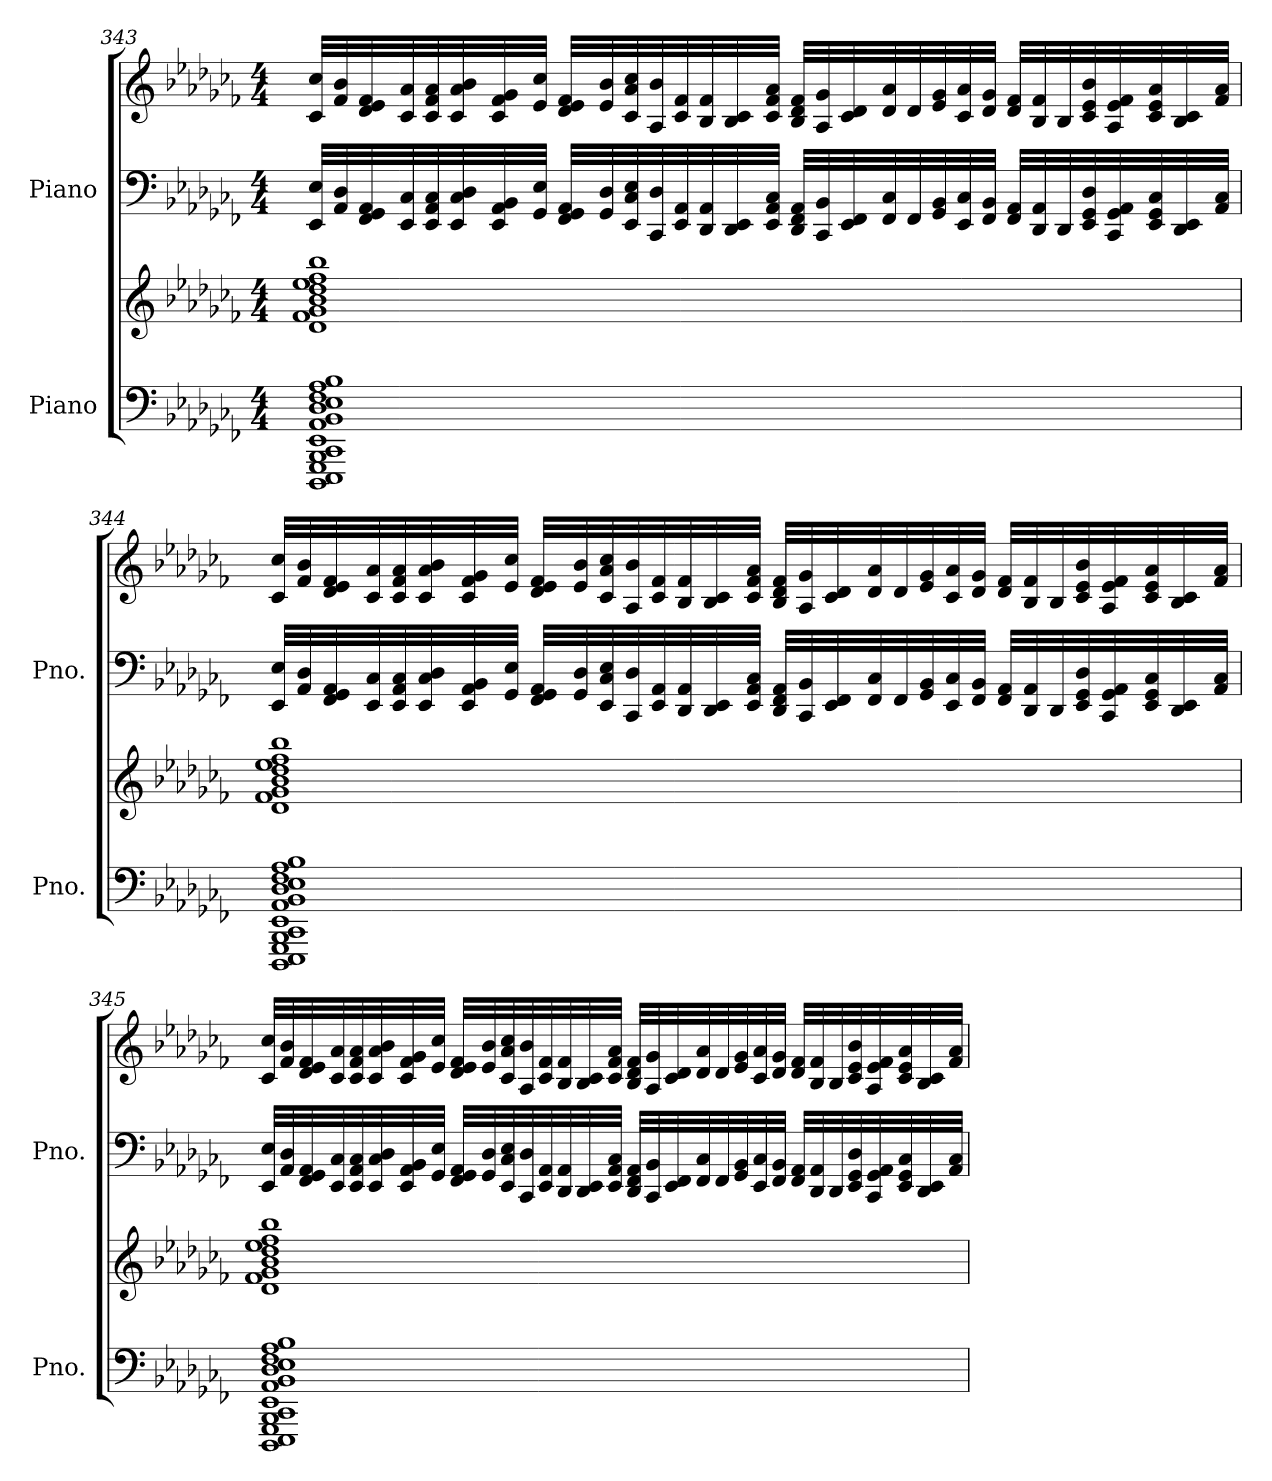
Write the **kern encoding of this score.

**kern	**kern	**kern	**kern
*part2	*part2	*part1	*part1
*staff4	*staff3	*staff2	*staff1
*I"Piano	*	*I"Piano	*
*I'Pno.	*	*I'Pno.	*
!!LO:LB:g=z
*clefF4	*clefG2	*clefF4	*clefG2
*ITrd14c24	*ITrd14c24	*ITrd-21c-36	*ITrd-21c-36
*k[b-e-a-d-g-c-f-]	*k[b-e-a-d-g-c-f-]	*k[b-e-a-d-g-c-f-]	*k[b-e-a-d-g-c-f-]
*M4/4	*M4/4	*M4/4	*M4/4
=343	=343	=343	=343
1DDDDD- 1EEEEE- 1GGGGG- 1BBBBB- 1CCCC- 1EEEE- 1AAAA- 1BBBB- 1DDD- 1EEE- 1FFF- 1AAA- 1BBB-	1DD- 1FF- 1GG- 1BB- 1D- 1E- 1F- 1B-	32ee-/ 32eee-/LLL	32cccc-/ 32ccccc-/LLL
.	.	32aa-/ 32ddd-/	32ffff-/ 32bbbb-/
.	.	32ff-/ 32gg-/ 32aa-/	32dddd-/ 32eeee-/ 32ffff-/
.	.	32ee-/ 32ccc-/	32cccc-/ 32aaaa-/
.	.	32ee-/ 32aa-/ 32ccc-/	32cccc-/ 32ffff-/ 32aaaa-/
.	.	32ee-/ 32ccc-/ 32ddd-/	32cccc-/ 32aaaa-/ 32bbbb-/
.	.	32ee-/ 32aa-/ 32bb-/	32cccc-/ 32ffff-/ 32gggg-/
.	.	32gg-/ 32eee-/JJJ	32eeee-/ 32ccccc-/JJJ
.	.	32ff-/ 32gg-/ 32aa-/LLL	32dddd-/ 32eeee-/ 32ffff-/LLL
.	.	32gg-/ 32ddd-/	32eeee-/ 32bbbb-/
.	.	32ee-/ 32ccc-/ 32eee-/	32cccc-/ 32aaaa-/ 32ccccc-/
.	.	32cc-/ 32ddd-/	32aaa-/ 32bbbb-/
.	.	32ee-/ 32aa-/	32cccc-/ 32ffff-/
.	.	32dd-/ 32aa-/	32bbb-/ 32ffff-/
.	.	32dd-/ 32ee-/	32bbb-/ 32cccc-/
.	.	32ee-/ 32aa-/ 32ccc-/JJJ	32cccc-/ 32ffff-/ 32aaaa-/JJJ
.	.	32dd-/ 32ff-/ 32aa-/LLL	32bbb-/ 32dddd-/ 32ffff-/LLL
.	.	32cc-/ 32bb-/	32aaa-/ 32gggg-/
.	.	32ee-/ 32ff-/	32cccc-/ 32dddd-/
.	.	32ff-/ 32ccc-/	32dddd-/ 32aaaa-/
.	.	32ff-/	32dddd-/
.	.	32gg-/ 32bb-/	32eeee-/ 32gggg-/
.	.	32ee-/ 32ccc-/	32cccc-/ 32aaaa-/
.	.	32ff-/ 32bb-/JJJ	32dddd-/ 32gggg-/JJJ
.	.	32ff-/ 32aa-/LLL	32dddd-/ 32ffff-/LLL
.	.	32dd-/ 32aa-/	32bbb-/ 32ffff-/
.	.	32dd-/	32bbb-/
.	.	32ee-/ 32gg-/ 32ddd-/	32cccc-/ 32eeee-/ 32bbbb-/
.	.	32cc-/ 32gg-/ 32aa-/	32aaa-/ 32eeee-/ 32ffff-/
.	.	32ee-/ 32gg-/ 32ccc-/	32cccc-/ 32eeee-/ 32aaaa-/
.	.	32dd-/ 32ee-/	32bbb-/ 32cccc-/
.	.	32aa-/ 32ccc-/JJJ	32ffff-/ 32aaaa-/JJJ
!!LO:LB:g=z
=344	=344	=344	=344
1DDDDD- 1EEEEE- 1GGGGG- 1BBBBB- 1CCCC- 1EEEE- 1AAAA- 1BBBB- 1DDD- 1EEE- 1FFF- 1AAA- 1BBB-	1DD- 1FF- 1GG- 1BB- 1D- 1E- 1F- 1B-	32ee-/ 32eee-/LLL	32cccc-/ 32ccccc-/LLL
.	.	32aa-/ 32ddd-/	32ffff-/ 32bbbb-/
.	.	32ff-/ 32gg-/ 32aa-/	32dddd-/ 32eeee-/ 32ffff-/
.	.	32ee-/ 32ccc-/	32cccc-/ 32aaaa-/
.	.	32ee-/ 32aa-/ 32ccc-/	32cccc-/ 32ffff-/ 32aaaa-/
.	.	32ee-/ 32ccc-/ 32ddd-/	32cccc-/ 32aaaa-/ 32bbbb-/
.	.	32ee-/ 32aa-/ 32bb-/	32cccc-/ 32ffff-/ 32gggg-/
.	.	32gg-/ 32eee-/JJJ	32eeee-/ 32ccccc-/JJJ
.	.	32ff-/ 32gg-/ 32aa-/LLL	32dddd-/ 32eeee-/ 32ffff-/LLL
.	.	32gg-/ 32ddd-/	32eeee-/ 32bbbb-/
.	.	32ee-/ 32ccc-/ 32eee-/	32cccc-/ 32aaaa-/ 32ccccc-/
.	.	32cc-/ 32ddd-/	32aaa-/ 32bbbb-/
.	.	32ee-/ 32aa-/	32cccc-/ 32ffff-/
.	.	32dd-/ 32aa-/	32bbb-/ 32ffff-/
.	.	32dd-/ 32ee-/	32bbb-/ 32cccc-/
.	.	32ee-/ 32aa-/ 32ccc-/JJJ	32cccc-/ 32ffff-/ 32aaaa-/JJJ
.	.	32dd-/ 32ff-/ 32aa-/LLL	32bbb-/ 32dddd-/ 32ffff-/LLL
.	.	32cc-/ 32bb-/	32aaa-/ 32gggg-/
.	.	32ee-/ 32ff-/	32cccc-/ 32dddd-/
.	.	32ff-/ 32ccc-/	32dddd-/ 32aaaa-/
.	.	32ff-/	32dddd-/
.	.	32gg-/ 32bb-/	32eeee-/ 32gggg-/
.	.	32ee-/ 32ccc-/	32cccc-/ 32aaaa-/
.	.	32ff-/ 32bb-/JJJ	32dddd-/ 32gggg-/JJJ
.	.	32ff-/ 32aa-/LLL	32dddd-/ 32ffff-/LLL
.	.	32dd-/ 32aa-/	32bbb-/ 32ffff-/
.	.	32dd-/	32bbb-/
.	.	32ee-/ 32gg-/ 32ddd-/	32cccc-/ 32eeee-/ 32bbbb-/
.	.	32cc-/ 32gg-/ 32aa-/	32aaa-/ 32eeee-/ 32ffff-/
.	.	32ee-/ 32gg-/ 32ccc-/	32cccc-/ 32eeee-/ 32aaaa-/
.	.	32dd-/ 32ee-/	32bbb-/ 32cccc-/
.	.	32aa-/ 32ccc-/JJJ	32ffff-/ 32aaaa-/JJJ
!!LO:PB:g=z
=345	=345	=345	=345
1DDDDD- 1EEEEE- 1GGGGG- 1BBBBB- 1CCCC- 1EEEE- 1AAAA- 1BBBB- 1DDD- 1EEE- 1FFF- 1AAA- 1BBB-	1DD- 1FF- 1GG- 1BB- 1D- 1E- 1F- 1B-	32ee-/ 32eee-/LLL	32cccc-/ 32ccccc-/LLL
.	.	32aa-/ 32ddd-/	32ffff-/ 32bbbb-/
.	.	32ff-/ 32gg-/ 32aa-/	32dddd-/ 32eeee-/ 32ffff-/
.	.	32ee-/ 32ccc-/	32cccc-/ 32aaaa-/
.	.	32ee-/ 32aa-/ 32ccc-/	32cccc-/ 32ffff-/ 32aaaa-/
.	.	32ee-/ 32ccc-/ 32ddd-/	32cccc-/ 32aaaa-/ 32bbbb-/
.	.	32ee-/ 32aa-/ 32bb-/	32cccc-/ 32ffff-/ 32gggg-/
.	.	32gg-/ 32eee-/JJJ	32eeee-/ 32ccccc-/JJJ
.	.	32ff-/ 32gg-/ 32aa-/LLL	32dddd-/ 32eeee-/ 32ffff-/LLL
.	.	32gg-/ 32ddd-/	32eeee-/ 32bbbb-/
.	.	32ee-/ 32ccc-/ 32eee-/	32cccc-/ 32aaaa-/ 32ccccc-/
.	.	32cc-/ 32ddd-/	32aaa-/ 32bbbb-/
.	.	32ee-/ 32aa-/	32cccc-/ 32ffff-/
.	.	32dd-/ 32aa-/	32bbb-/ 32ffff-/
.	.	32dd-/ 32ee-/	32bbb-/ 32cccc-/
.	.	32ee-/ 32aa-/ 32ccc-/JJJ	32cccc-/ 32ffff-/ 32aaaa-/JJJ
.	.	32dd-/ 32ff-/ 32aa-/LLL	32bbb-/ 32dddd-/ 32ffff-/LLL
.	.	32cc-/ 32bb-/	32aaa-/ 32gggg-/
.	.	32ee-/ 32ff-/	32cccc-/ 32dddd-/
.	.	32ff-/ 32ccc-/	32dddd-/ 32aaaa-/
.	.	32ff-/	32dddd-/
.	.	32gg-/ 32bb-/	32eeee-/ 32gggg-/
.	.	32ee-/ 32ccc-/	32cccc-/ 32aaaa-/
.	.	32ff-/ 32bb-/JJJ	32dddd-/ 32gggg-/JJJ
.	.	32ff-/ 32aa-/LLL	32dddd-/ 32ffff-/LLL
.	.	32dd-/ 32aa-/	32bbb-/ 32ffff-/
.	.	32dd-/	32bbb-/
.	.	32ee-/ 32gg-/ 32ddd-/	32cccc-/ 32eeee-/ 32bbbb-/
.	.	32cc-/ 32gg-/ 32aa-/	32aaa-/ 32eeee-/ 32ffff-/
.	.	32ee-/ 32gg-/ 32ccc-/	32cccc-/ 32eeee-/ 32aaaa-/
.	.	32dd-/ 32ee-/	32bbb-/ 32cccc-/
.	.	32aa-/ 32ccc-/JJJ	32ffff-/ 32aaaa-/JJJ
=	=	=	=
*-	*-	*-	*-
